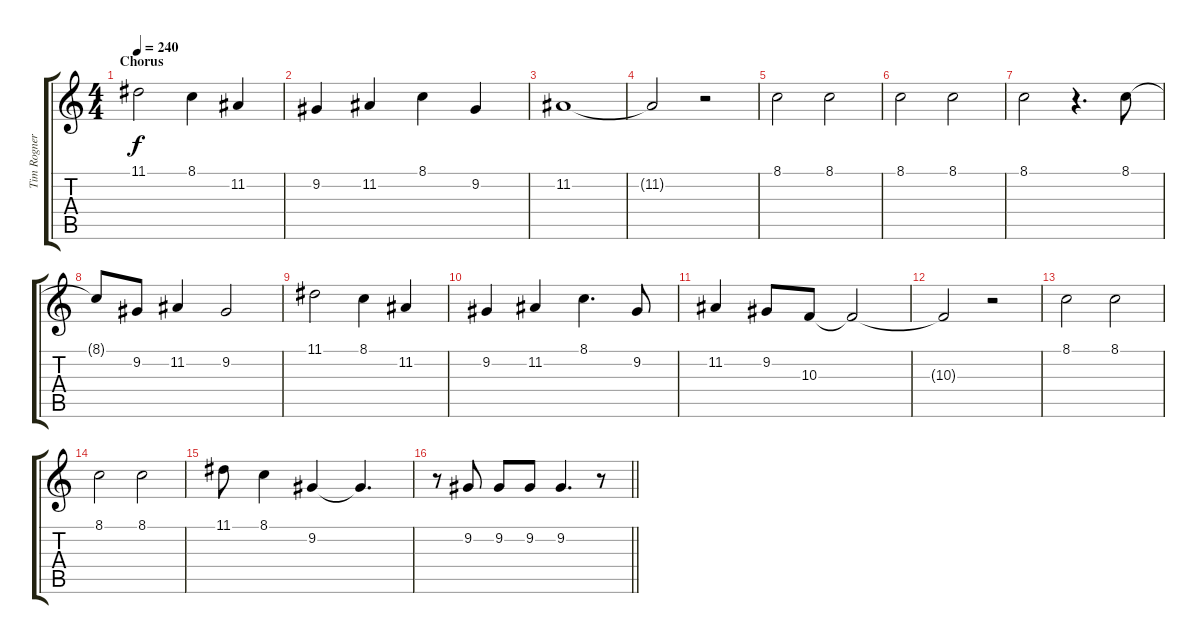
\track ("Tim Rogner - Vocals" "Tim Rogner") {instrument altosax}
\staff {score tabs}
\tuning (E4 B3 G3 D3 A2 E2) {hide}
\ts (4 4)
\section ("" "Chorus")
\tempo 240
\clef g2
\ks c
11.1.2{dy f} 8.1.4 11.2.4 |
9.2.4 11.2.4 8.1.4 9.2.4 |
11.2.1 |
11.2{t}.2 r.2 |
8.1.2 8.1.2 |
8.1.2 8.1.2 |
8.1.2 r.4{d} 8.1.8 |
8.1{t}.8 9.2.8 11.2.4 9.2.2 |
11.1.2 8.1.4 11.2.4 |
9.2.4 11.2.4 8.1.4{d} 9.2.8 |
11.2.4 9.2.8 10.3.8 10.3{t}.2 |
10.3{t}.2 r.2 |
8.1.2 8.1.2 |
8.1.2 8.1.2 |
11.1.8 8.1.4 9.2.4 9.2{t}.4{d} |
\barLineRight lightlight
r.8 9.2.8 9.2.8 9.2.8 9.2.4{d} r.8
